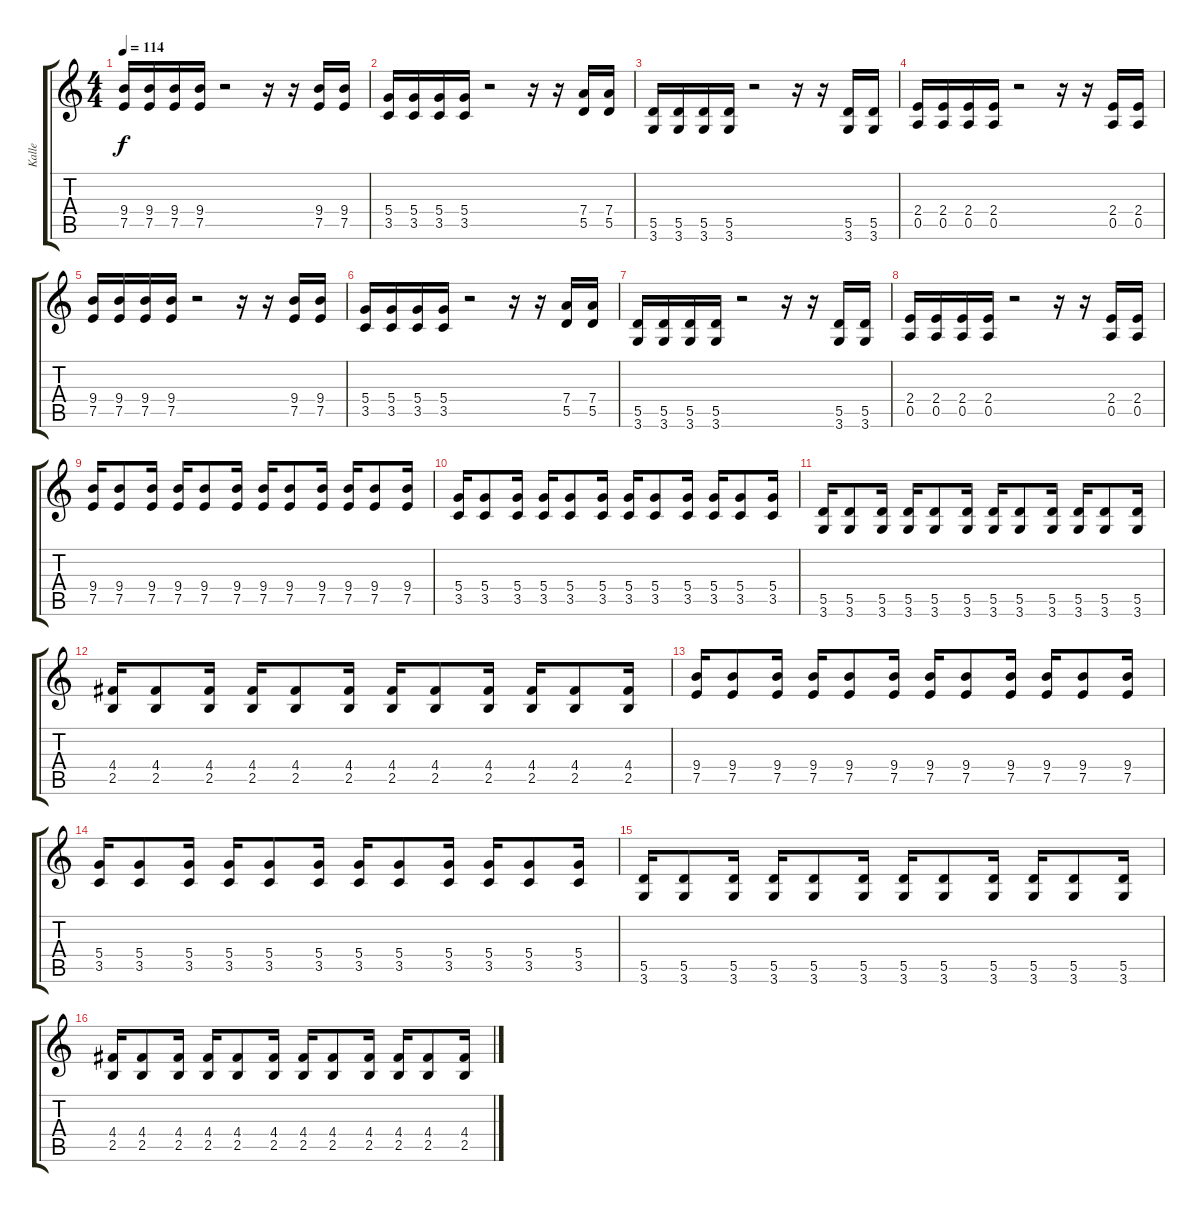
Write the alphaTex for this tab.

\track ("Kalle" "Kalle") {instrument distortionguitar}
\staff {score tabs}
\tuning (E4 B3 G3 D3 A2 E2) {hide}
\ts (4 4)
\tempo 114
\clef g2
\ks c
(9.4 7.5).16{dy f instrument distortionguitar} (9.4 7.5).16 (9.4 7.5).16 (9.4 7.5).16 r.2 r.16 r.16 (9.4 7.5).16 (9.4 7.5).16 |
(5.4 3.5).16 (5.4 3.5).16 (5.4 3.5).16 (5.4 3.5).16 r.2 r.16 r.16 (7.4 5.5).16 (7.4 5.5).16 |
(5.5 3.6).16 (5.5 3.6).16 (5.5 3.6).16 (5.5 3.6).16 r.2 r.16 r.16 (5.5 3.6).16 (5.5 3.6).16 |
(2.4 0.5).16 (2.4 0.5).16 (2.4 0.5).16 (2.4 0.5).16 r.2 r.16 r.16 (2.4 0.5).16 (2.4 0.5).16 |
(9.4 7.5).16 (9.4 7.5).16 (9.4 7.5).16 (9.4 7.5).16 r.2 r.16 r.16 (9.4 7.5).16 (9.4 7.5).16 |
(5.4 3.5).16 (5.4 3.5).16 (5.4 3.5).16 (5.4 3.5).16 r.2 r.16 r.16 (7.4 5.5).16 (7.4 5.5).16 |
(5.5 3.6).16 (5.5 3.6).16 (5.5 3.6).16 (5.5 3.6).16 r.2 r.16 r.16 (5.5 3.6).16 (5.5 3.6).16 |
(2.4 0.5).16 (2.4 0.5).16 (2.4 0.5).16 (2.4 0.5).16 r.2 r.16 r.16 (2.4 0.5).16 (2.4 0.5).16 |
(9.4 7.5).16 (9.4 7.5).8 (9.4 7.5).16 (9.4 7.5).16 (9.4 7.5).8 (9.4 7.5).16 (9.4 7.5).16 (9.4 7.5).8 (9.4 7.5).16 (9.4 7.5).16 (9.4 7.5).8 (9.4 7.5).16 |
(5.4 3.5).16 (5.4 3.5).8 (5.4 3.5).16 (5.4 3.5).16 (5.4 3.5).8 (5.4 3.5).16 (5.4 3.5).16 (5.4 3.5).8 (5.4 3.5).16 (5.4 3.5).16 (5.4 3.5).8 (5.4 3.5).16 |
(5.5 3.6).16 (5.5 3.6).8 (5.5 3.6).16 (5.5 3.6).16 (5.5 3.6).8 (5.5 3.6).16 (5.5 3.6).16 (5.5 3.6).8 (5.5 3.6).16 (5.5 3.6).16 (5.5 3.6).8 (5.5 3.6).16 |
(4.4 2.5).16 (4.4 2.5).8 (4.4 2.5).16 (4.4 2.5).16 (4.4 2.5).8 (4.4 2.5).16 (4.4 2.5).16 (4.4 2.5).8 (4.4 2.5).16 (4.4 2.5).16 (4.4 2.5).8 (4.4 2.5).16 |
(9.4 7.5).16 (9.4 7.5).8 (9.4 7.5).16 (9.4 7.5).16 (9.4 7.5).8 (9.4 7.5).16 (9.4 7.5).16 (9.4 7.5).8 (9.4 7.5).16 (9.4 7.5).16 (9.4 7.5).8 (9.4 7.5).16 |
(5.4 3.5).16 (5.4 3.5).8 (5.4 3.5).16 (5.4 3.5).16 (5.4 3.5).8 (5.4 3.5).16 (5.4 3.5).16 (5.4 3.5).8 (5.4 3.5).16 (5.4 3.5).16 (5.4 3.5).8 (5.4 3.5).16 |
(5.5 3.6).16 (5.5 3.6).8 (5.5 3.6).16 (5.5 3.6).16 (5.5 3.6).8 (5.5 3.6).16 (5.5 3.6).16 (5.5 3.6).8 (5.5 3.6).16 (5.5 3.6).16 (5.5 3.6).8 (5.5 3.6).16 |
(4.4 2.5).16 (4.4 2.5).8 (4.4 2.5).16 (4.4 2.5).16 (4.4 2.5).8 (4.4 2.5).16 (4.4 2.5).16 (4.4 2.5).8 (4.4 2.5).16 (4.4 2.5).16 (4.4 2.5).8 (4.4 2.5).16
